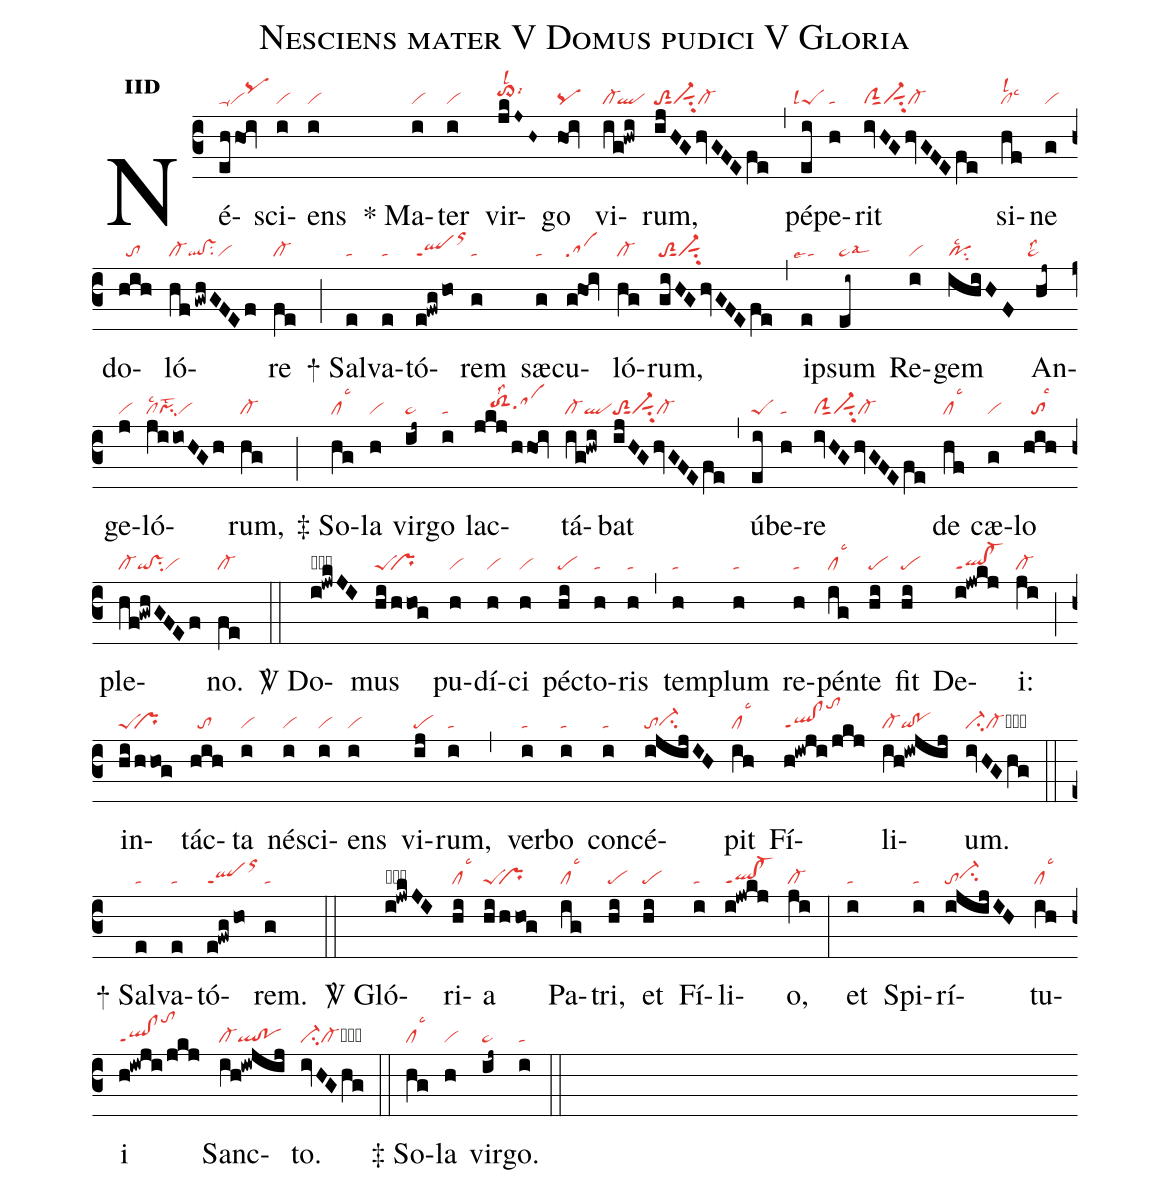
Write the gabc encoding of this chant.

name:Nesciens mater V Domus pudici V Gloria;
office-part:re;
mode:2d;
nabc-lines:1;
%%
initial-style: 1;
name: Nesciens mater;
mode: 7;
office-part: Responsorium;
annotation: Resp.;
annotation: vii;
nabc-lines: 1;
%%
(c3) Né(ehhoi|ta-vipqhj)sci(i|vi)ens(i|vi) <sp>*</sp> Ma(i|vi)ter(i|vi) vir(jkJ~H~|to>hilsl2lsi6)go(hoi|pq) vi(ig!hwi|cl-`ql)rum,(ijHGhvGFEfe|toS2sut1vi-sut1su2cl-) (,) pé(ei|``peSlsl4)pe(h|ta)rit(ivHGhvGFEfe|clSsut1vi-sut1su2cl-) si(hf|cllsl2lsc3)ne(g|vi) do(hih|//to)ló(hf/gwhGFEf|cl-ql!vssu2vi)re(fe|cl-) (;)
<sp>+</sp> Sal(e|ta)va(e|ta)tó(e!fwg/ho|qlppt1orhl)rem(g|ta) sæ(g|ta)cu(g!hoi|sa)ló(hg|cl-)rum,(giHGhvGFEfe|toS2sut1vi-sut1su2) (,) ip(e|``talse4)sum(ei~|ta>lsal3) Re(i|vi)gem(ihiHF|posu2lsc2) An(hj~|``ta>lss2)ge(j|vi)ló(jiioHGh|cllsc2pisu1lst2vi)rum,(hg|cl-) (;)
<sp>‡</sp> So(hg|cllsc3)la(h|vi) vir(ij~|ta>)go(i|ta) lac(jkjhhoi|////toS2hhlss2sahh)tá(ig!hwi|cl-ql)bat(ijHGhvGFEfe|toS2sut1vi-sut1su2cl-) (,) ú(ei|peS)be(h|ta)re(ivHGhvGFEfe|clSsut1vi-sut1su2cl-) de(hf|cllsc3) cæ(g|vi)lo(hih|//tolsc3) ple(hf!gwhGFEf|cl-qi!vssu2vi)no.(fe|cl-) (::)

<sp>V/</sp> Do(i!jwkJI|obvi-ql-hjsu2)mus(hi/hhog|peS``pr) pu(h|vi)dí(h|vi)ci(h|vi) péc(hi|pe)to(h|ta)ris(h|ta) (,) tem(h|ta)plum(h|ta) re(h|ta)pén(ig|cllsc3)te(hi|pe) fit(hi|pe) De(i!jwkj|ql!cl-ppt1)i:(ji|cl-) (;) in(hi/hhog|peS``pr)tác(hih|//to)ta(i|vi) né(i|vi)sci(i|vi)ens(i|vi) vi(ij|pe)rum,(i|ta) (,) ver(i|ta)bo(i|ta) con(i|ta)cé(ijijIH|toci-hg)pit(ih|cllsc3) Fí(h!iwji/jkj|ql!clppt1tohm)li(ih!iwjij|cl-qi!po)um.(ivHGhg|ci-cl-cb) (::)
<sp>+</sp> Sal(e|ta)va(e|ta)tó(e!fwg/ho|qlppt1orhl)rem.(g|ta) (::)

<sp>V/</sp> Gló(i!jwkJI|obviql-hjsu2)ri(hi|cllsc3)a(hi/hhog|peS``pr) Pa(ig|cllsc3)tri,(hi|pe) et(hi|pe) Fí(i|ta)li(i!jwkj|ql!cl-ppt1)o,(ji|cl-) (:) et(i|ta) Spi(i|ta)rí(ijijIH|toci-hh)tu(ih|cllsc3)i(h!iwji/jkj|ql!clppt1tohm) Sanc(ih!iwjij|cl-ql!po)to.(ivHGhg|ci-cl-cb) (::)
<sp>‡</sp> So(hg|cllsc3)la(h|vi) vir(ij~|ta>)go.(i|ta) (::)
